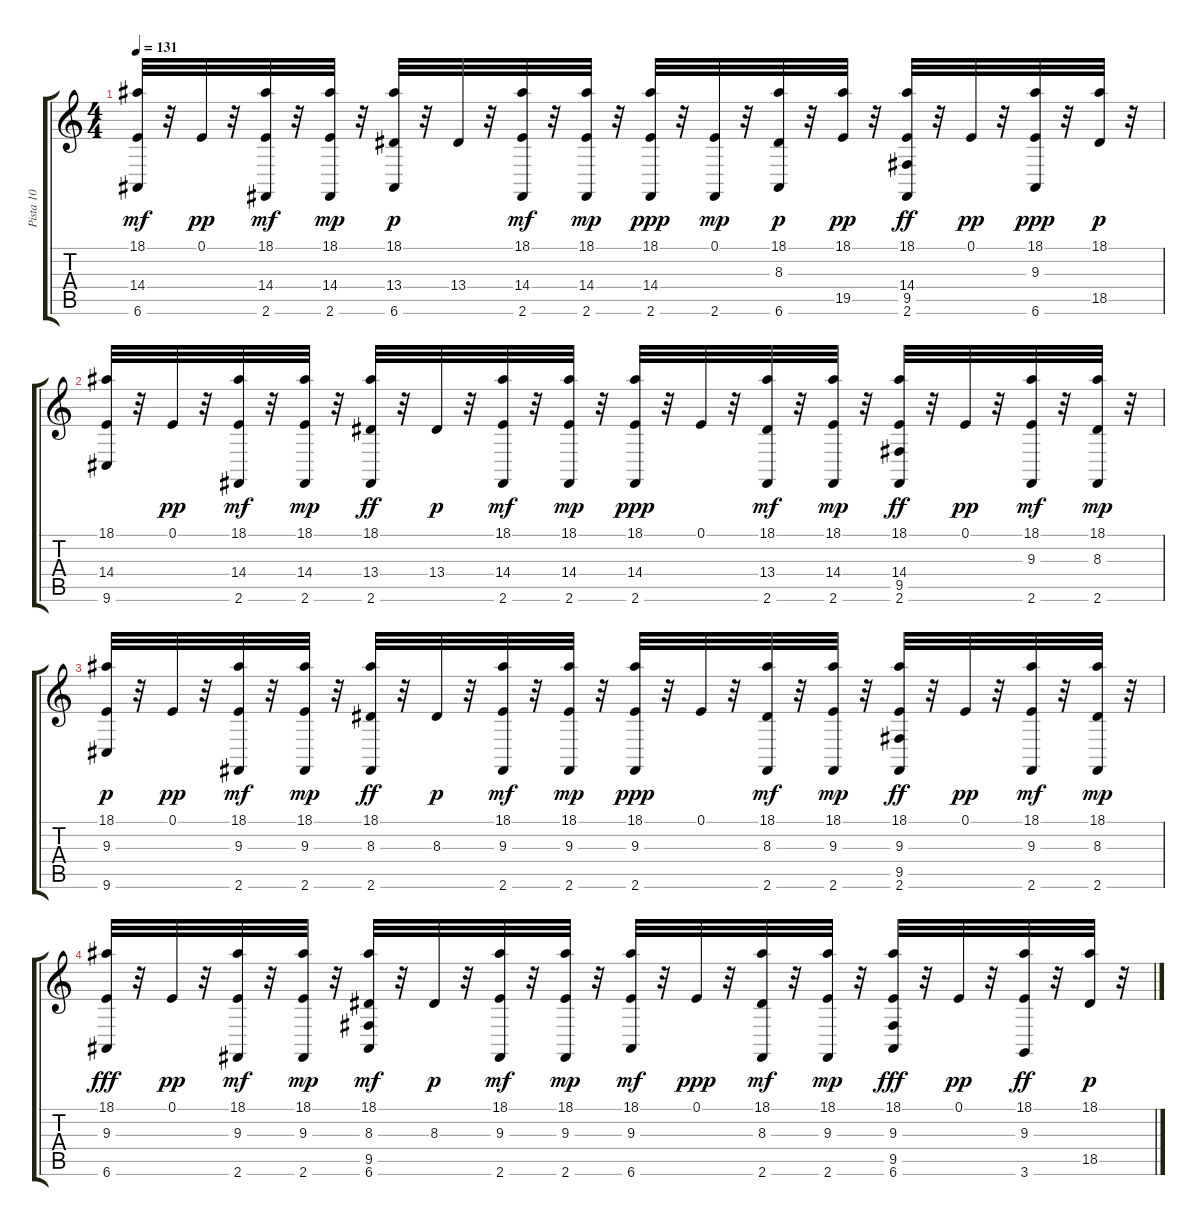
\track ("Pista 10" "Pista 10") {instrument celesta}
\staff {score tabs}
\tuning (E4 B3 G3 D3 A2 E2) {hide}
\ts (4 4)
\tempo 131
\clef g2
\ks c
(18.1 14.4 6.6).32{dy mf} r.32 0.1.32{dy pp} r.32 (18.1 14.4 2.6).32{dy mf} r.32 (18.1 14.4 2.6).32{dy mp} r.32 (18.1 13.4 6.6).32{dy p} r.32 13.4.32 r.32 (18.1 14.4 2.6).32{dy mf} r.32 (18.1 14.4 2.6).32{dy mp} r.32 (18.1 14.4 2.6).32{dy ppp} r.32 (0.1 2.6).32{dy mp} r.32 (18.1 8.3 6.6).32{dy p} r.32 (18.1 19.5).32{dy pp} r.32 (18.1 14.4 9.5 2.6).32{dy ff} r.32 0.1.32{dy pp} r.32 (18.1 9.3 6.6).32{dy ppp} r.32 (18.1 18.5).32{dy p} r.32 |
(18.1 14.4 9.6).32 r.32 0.1.32{dy pp} r.32 (18.1 14.4 2.6).32{dy mf} r.32 (18.1 14.4 2.6).32{dy mp} r.32 (18.1 13.4 2.6).32{dy ff} r.32 13.4.32{dy p} r.32 (18.1 14.4 2.6).32{dy mf} r.32 (18.1 14.4 2.6).32{dy mp} r.32 (18.1 14.4 2.6).32{dy ppp} r.32 0.1.32 r.32 (18.1 13.4 2.6).32{dy mf} r.32 (18.1 14.4 2.6).32{dy mp} r.32 (18.1 14.4 9.5 2.6).32{dy ff} r.32 0.1.32{dy pp} r.32 (18.1 9.3 2.6).32{dy mf} r.32 (18.1 8.3 2.6).32{dy mp} r.32 |
(18.1 9.3 9.6).32{dy p} r.32 0.1.32{dy pp} r.32 (18.1 9.3 2.6).32{dy mf} r.32 (18.1 9.3 2.6).32{dy mp} r.32 (18.1 8.3 2.6).32{dy ff} r.32 8.3.32{dy p} r.32 (18.1 9.3 2.6).32{dy mf} r.32 (18.1 9.3 2.6).32{dy mp} r.32 (18.1 9.3 2.6).32{dy ppp} r.32 0.1.32 r.32 (18.1 8.3 2.6).32{dy mf} r.32 (18.1 9.3 2.6).32{dy mp} r.32 (18.1 9.3 9.5 2.6).32{dy ff} r.32 0.1.32{dy pp} r.32 (18.1 9.3 2.6).32{dy mf} r.32 (18.1 8.3 2.6).32{dy mp} r.32 |
(18.1 9.3 6.6).32{dy fff} r.32 0.1.32{dy pp} r.32 (18.1 9.3 2.6).32{dy mf} r.32 (18.1 9.3 2.6).32{dy mp} r.32 (18.1 8.3 9.5 6.6).32{dy mf} r.32 8.3.32{dy p} r.32 (18.1 9.3 2.6).32{dy mf} r.32 (18.1 9.3 2.6).32{dy mp} r.32 (18.1 9.3 6.6).32{dy mf} r.32 0.1.32{dy ppp} r.32 (18.1 8.3 2.6).32{dy mf} r.32 (18.1 9.3 2.6).32{dy mp} r.32 (18.1 9.3 9.5 6.6).32{dy fff} r.32 0.1.32{dy pp} r.32 (18.1 9.3 3.6).32{dy ff} r.32 (18.1 18.5).32{dy p} r.32
